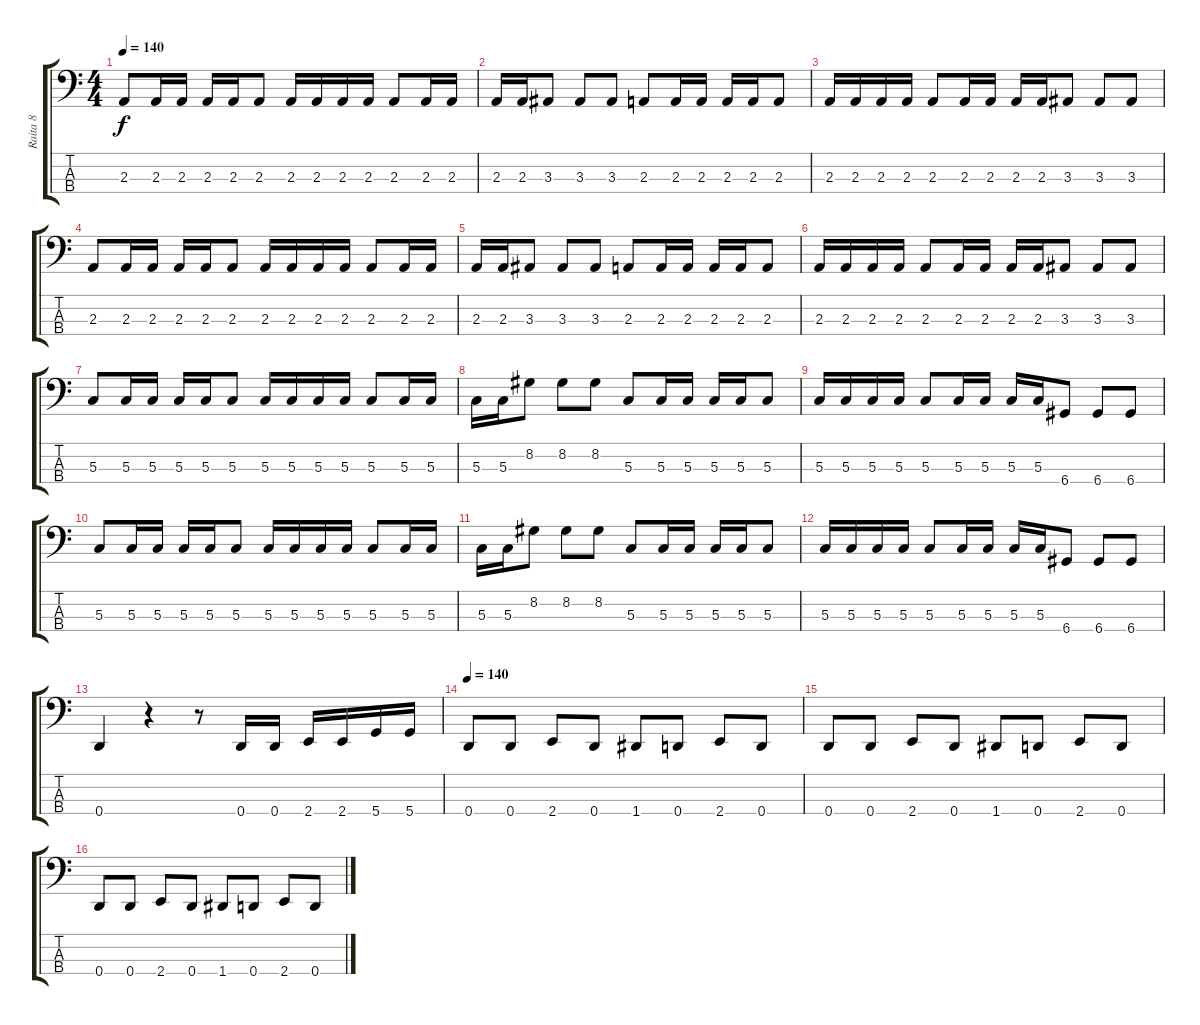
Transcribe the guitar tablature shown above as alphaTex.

\track ("Raita 8" "Raita 8") {instrument electricbasspick}
\staff {score tabs}
\tuning (F2 C2 G1 D1) {hide}
\ts (4 4)
\tempo 140
\clef f4
\ks c
2.3.8{dy f} 2.3.16 2.3.16 2.3.16 2.3.16 2.3.8 2.3.16 2.3.16 2.3.16 2.3.16 2.3.8 2.3.16 2.3.16 |
2.3.16 2.3.16 3.3.8 3.3.8 3.3.8 2.3.8 2.3.16 2.3.16 2.3.16 2.3.16 2.3.8 |
2.3.16 2.3.16 2.3.16 2.3.16 2.3.8 2.3.16 2.3.16 2.3.16 2.3.16 3.3.8 3.3.8 3.3.8 |
2.3.8 2.3.16 2.3.16 2.3.16 2.3.16 2.3.8 2.3.16 2.3.16 2.3.16 2.3.16 2.3.8 2.3.16 2.3.16 |
2.3.16 2.3.16 3.3.8 3.3.8 3.3.8 2.3.8 2.3.16 2.3.16 2.3.16 2.3.16 2.3.8 |
2.3.16 2.3.16 2.3.16 2.3.16 2.3.8 2.3.16 2.3.16 2.3.16 2.3.16 3.3.8 3.3.8 3.3.8 |
5.3.8 5.3.16 5.3.16 5.3.16 5.3.16 5.3.8 5.3.16 5.3.16 5.3.16 5.3.16 5.3.8 5.3.16 5.3.16 |
5.3.16 5.3.16 8.2.8 8.2.8 8.2.8 5.3.8 5.3.16 5.3.16 5.3.16 5.3.16 5.3.8 |
5.3.16 5.3.16 5.3.16 5.3.16 5.3.8 5.3.16 5.3.16 5.3.16 5.3.16 6.4.8 6.4.8 6.4.8 |
5.3.8 5.3.16 5.3.16 5.3.16 5.3.16 5.3.8 5.3.16 5.3.16 5.3.16 5.3.16 5.3.8 5.3.16 5.3.16 |
5.3.16 5.3.16 8.2.8 8.2.8 8.2.8 5.3.8 5.3.16 5.3.16 5.3.16 5.3.16 5.3.8 |
5.3.16 5.3.16 5.3.16 5.3.16 5.3.8 5.3.16 5.3.16 5.3.16 5.3.16 6.4.8 6.4.8 6.4.8 |
0.4.4 r.4 r.8 0.4.16 0.4.16 2.4.16 2.4.16 5.4.16 5.4.16 |
\tempo 140
0.4.8 0.4.8 2.4.8 0.4.8 1.4.8 0.4.8 2.4.8 0.4.8 |
0.4.8 0.4.8 2.4.8 0.4.8 1.4.8 0.4.8 2.4.8 0.4.8 |
0.4.8 0.4.8 2.4.8 0.4.8 1.4.8 0.4.8 2.4.8 0.4.8
